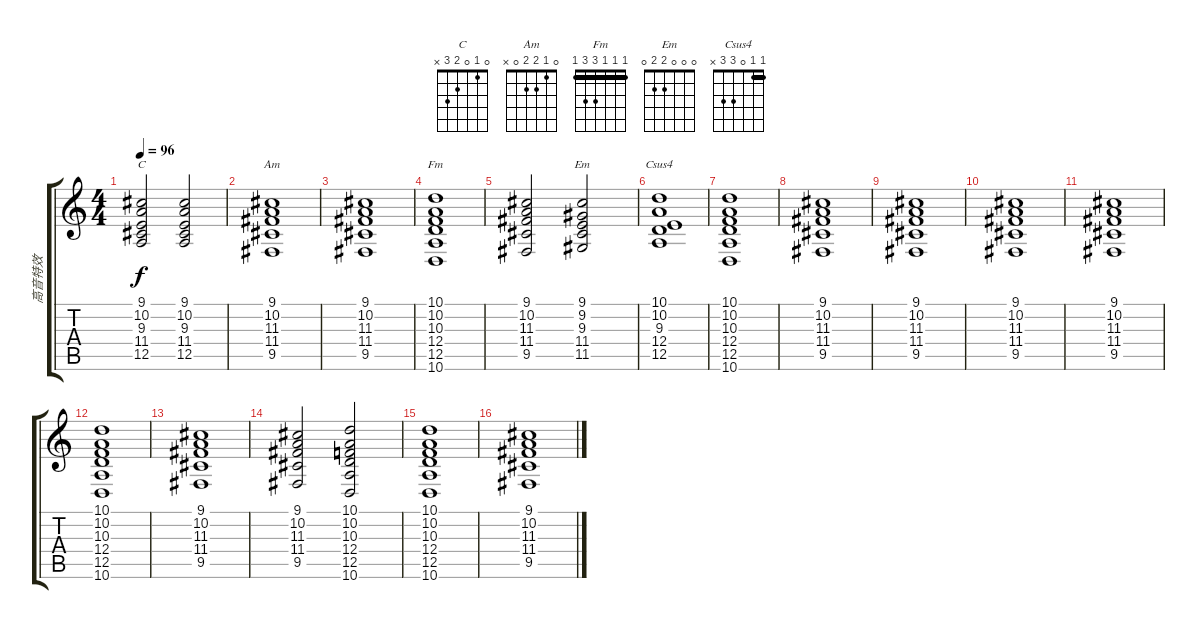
\track ("高音特效" "高音特效") {instrument frenchhorn}
\staff {score tabs}
\tuning (E4 B3 G3 D3 A2 E2) {hide}
\chord ("C" 0 1 0 2 3 x)
\chord ("Am" 0 1 2 2 0 x)
\chord ("Fm" 1 1 1 3 3 1) {barre 1}
\chord ("Em" 0 0 0 2 2 0)
\chord ("Csus4" 1 1 0 3 3 x) {barre 1}
\ts (4 4)
\tempo 96
\clef g2
\ks c
(9.1 10.2 9.3 11.4 12.5).2{ch "C" dy f} (9.1 10.2 9.3 11.4 12.5).2 |
(9.1 10.2 11.3 11.4 9.5).1{ch "Am"} |
(9.1 10.2 11.3 11.4 9.5).1 |
(10.1 10.2 10.3 12.4 12.5 10.6).1{ch "Fm"} |
(9.1 10.2 11.3 11.4 9.5).2 (9.1 9.2 9.3 11.4 11.5).2{ch "Em"} |
(10.1 10.2 9.3 12.4 12.5).1{ch "Csus4"} |
(10.1 10.2 10.3 12.4 12.5 10.6).1 |
(9.1 10.2 11.3 11.4 9.5).1 |
(9.1 10.2 11.3 11.4 9.5).1 |
(9.1 10.2 11.3 11.4 9.5).1 |
(9.1 10.2 11.3 11.4 9.5).1 |
(10.1 10.2 10.3 12.4 12.5 10.6).1 |
(9.1 10.2 11.3 11.4 9.5).1 |
(9.1 10.2 11.3 11.4 9.5).2 (10.1 10.2 10.3 12.4 12.5 10.6).2 |
(10.1 10.2 10.3 12.4 12.5 10.6).1 |
(9.1 10.2 11.3 11.4 9.5).1
